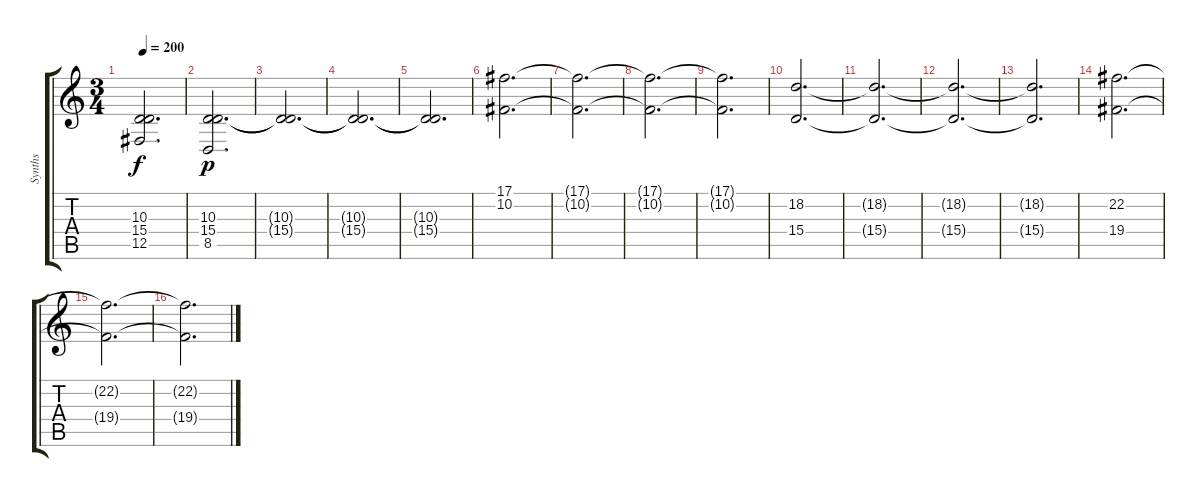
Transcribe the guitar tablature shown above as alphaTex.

\track ("Synths" "Synths") {instrument stringensemble2}
\staff {score tabs}
\tuning (Db4 Ab3 E3 B2 Gb2 B1) {hide}
\ts (3 4)
\tempo 200
\clef g2
\ks c
(10.3{t} 15.4{t} 12.5{t}).2{d dy f} |
(10.3 15.4 8.5).2{d dy p} |
(10.3{t} 15.4{t}).2{d} |
(10.3{t} 15.4{t}).2{d} |
(10.3{t} 15.4{t}).2{d} |
(17.1 10.2).2{d} |
(17.1{t} 10.2{t}).2{d} |
(17.1{t} 10.2{t}).2{d} |
(17.1{t} 10.2{t}).2{d} |
(18.2 15.4).2{d} |
(18.2{t} 15.4{t}).2{d} |
(18.2{t} 15.4{t}).2{d} |
(18.2{t} 15.4{t}).2{d} |
(22.2 19.4).2{d} |
(22.2{t} 19.4{t}).2{d} |
(22.2{t} 19.4{t}).2{d}
